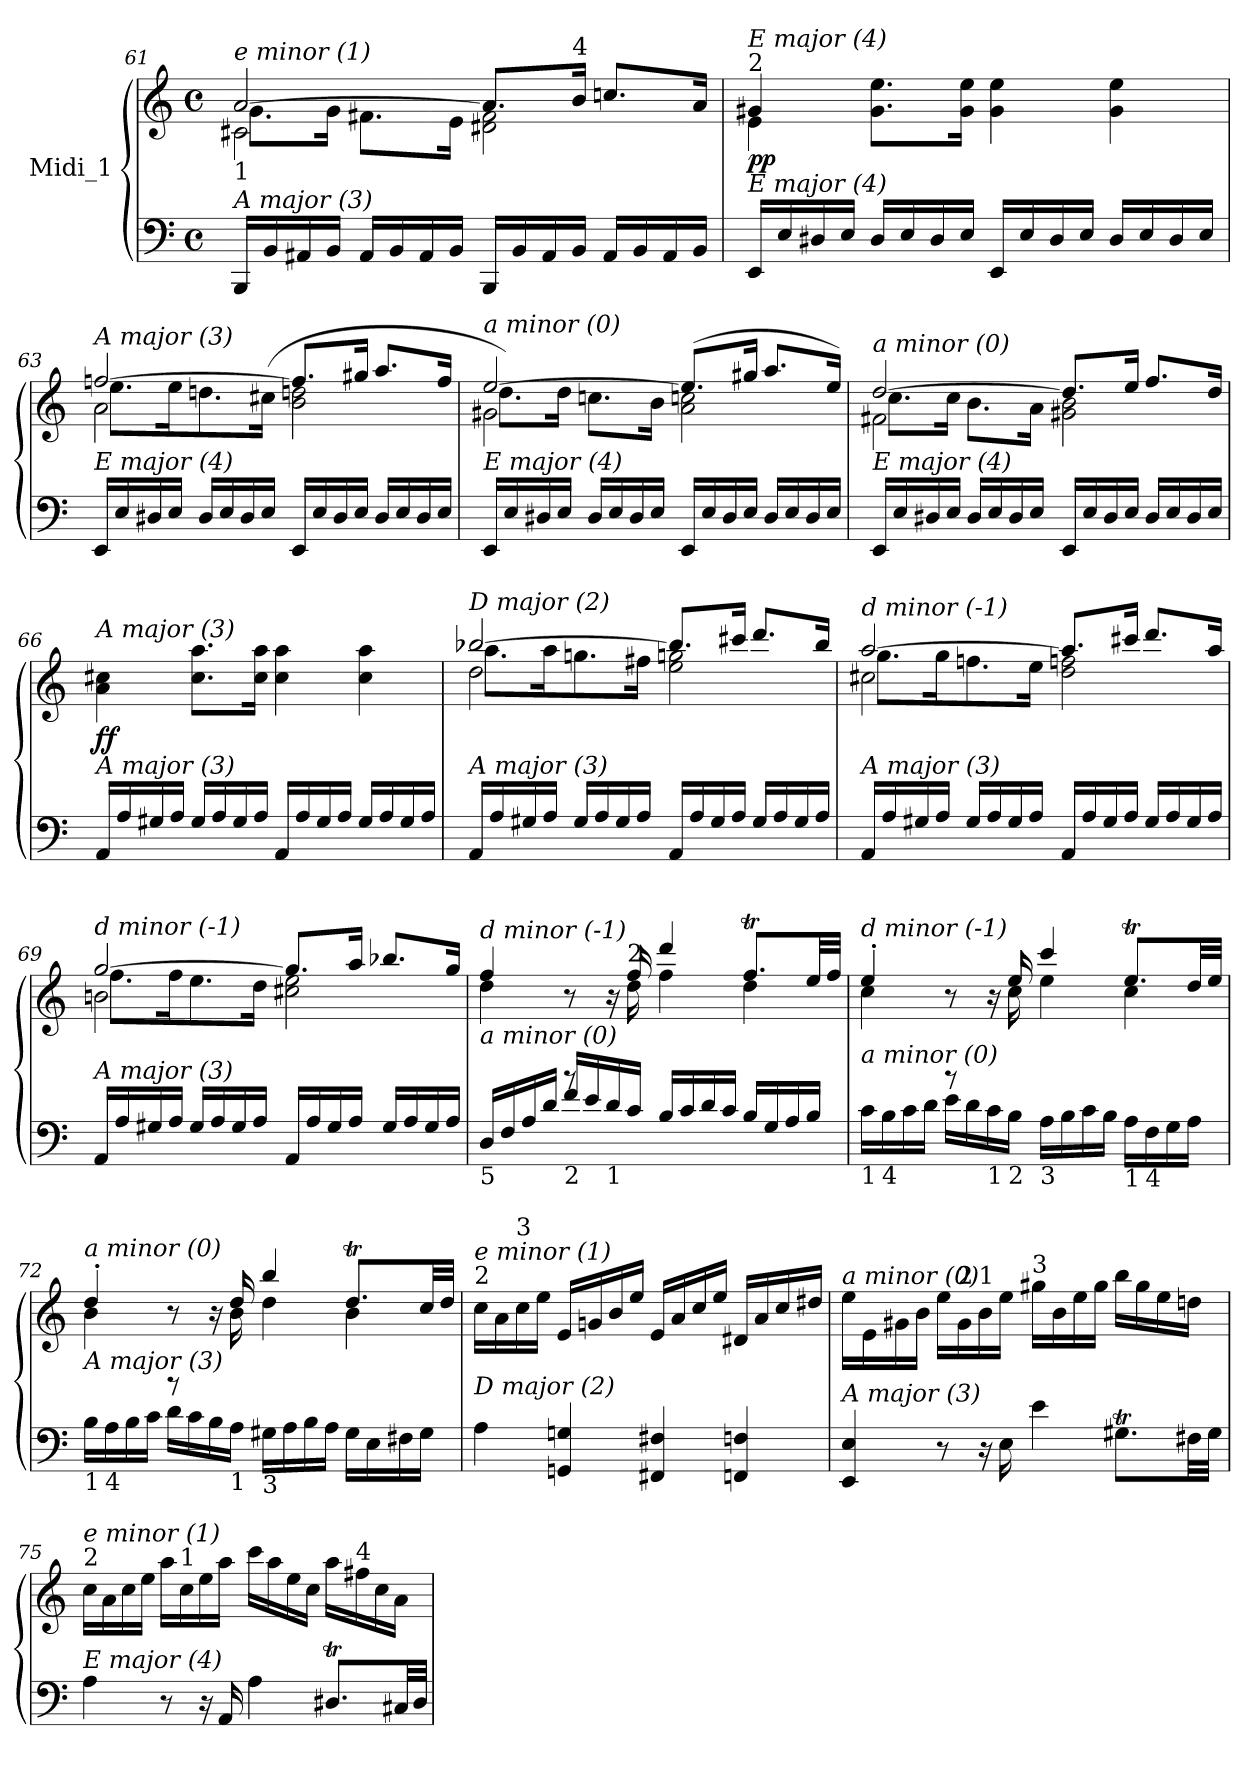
**kern	**kern	**dynam
*part1	*part1	*part1
*staff2	*staff1	*staff1/2
*I"Midi_1	*	*
!!LO:PB:g=z
*clefF4	*clefG2	*
*k[]	*k[]	*
*M4/4	*M4/4	*
*met(c)	*met(c)	*
=61	=61	=61
*^	*^	*
*	*	*	*^	*
!	!	!LO:TX:b:t=1	!	!	!
!	!	!LO:TX:i:t=e minor (1)	!	!	!
!LO:TX:i:t=A major (3)	!	!	!	!	!
2ryy	16BBB/LL	[2a/	2c#X\	8.g\L	.
.	16BB/	.	.	.	.
.	16AA#X/	.	.	.	.
.	16BB/JJ	.	.	16g\Jk	.
.	16AA#/LL	.	.	8.f#X\L	.
.	16BB/	.	.	.	.
.	16AA#/	.	.	.	.
.	16BB/JJ	.	.	16e\Jk	.
2ryy	16BBB/LL	8.a/L]	2d#X\ 2f#\	2ryy	.
.	16BB/	.	.	.	.
.	16AA#/	.	.	.	.
!	!	!LO:TX:a:t=4	!	!	!
.	16BB/JJ	16b/Jk	.	.	.
.	16AA#/LL	8.ccni/L	.	.	.
.	16BB/	.	.	.	.
.	16AA#/	.	.	.	.
.	16BB/JJ	16a/Jk	.	.	.
*	*	*	*v	*v	*
=62	=62	=62	=62	=62
*	*^	*	*	*
!	!	!	!LO:TX:a:t=2	!	!
!	!	!	!LO:TX:i:t=E major (4)	!	!
!LO:TX:i:t=E major (4)	!	!	!	!	!
!	!	!	!	!	!LO:DY:b
4ryy	2ryy	16EE/LL	4g#X/	4e\	pp
.	.	16E/	.	.	.
.	.	16D#X/	.	.	.
.	.	16E/JJ	.	.	.
4ryy	.	16D#/LL	8.g#\ 8.ee\L	2.ryy	.
.	.	16E/	.	.	.
.	.	16D#/	.	.	.
.	.	16E/JJ	16g#\ 16ee\Jk	.	.
2ryy	2ryy	16EE/LL	4g#\ 4ee\	.	.
.	.	16E/	.	.	.
.	.	16D#/	.	.	.
.	.	16E/JJ	.	.	.
.	.	16D#/LL	4g#\ 4ee\	.	.
.	.	16E/	.	.	.
.	.	16D#/	.	.	.
.	.	16E/JJ	.	.	.
!!LO:LB:g=z
=63	=63	=63	=63	=63	=63
*	*	*	*	*^	*
!	!	!	!LO:TX:i:t=A major (3)	!	!	!
!LO:TX:i:t=E major (4)	!	!	!	!	!	!
*	*v	*v	*	*	*	*
2ryy	16EE/LL	[2ffni/	2a\	8.ee\L	.
.	16E/	.	.	.	.
.	16D#X/	.	.	.	.
.	16E/JJ	.	.	16ee\K	.
.	16D#/LL	.	.	8.ddni\	.
.	16E/	.	.	.	.
.	16D#/	.	.	.	.
.	16E/JJ	.	.	(16cc#X\Jk	.
2ryy	16EE/LL	8.ff/L]	2b\ 2ddni\	2ryy	.
.	16E/	.	.	.	.
.	16D#/	.	.	.	.
.	16E/JJ	16gg#X/Jk	.	.	.
.	16D#/LL	8.aa/L	.	.	.
.	16E/	.	.	.	.
.	16D#/	.	.	.	.
.	16E/JJ	16ff/Jk	.	.	.
=64	=64	=64	=64	=64	=64
!	!	!LO:TX:i:t=a minor (0)	!	!	!
!LO:TX:i:t=E major (4)	!	!	!	!	!
2ryy	16EE/LL	[2ee/	2g#X\	8.dd\L)	.
.	16E/	.	.	.	.
.	16D#X/	.	.	.	.
.	16E/JJ	.	.	16dd\Jk	.
.	16D#/LL	.	.	8.ccni\L	.
.	16E/	.	.	.	.
.	16D#/	.	.	.	.
.	16E/JJ	.	.	16b\Jk	.
2ryy	16EE/LL	(8.ee/L]	2a\ 2ccni\	2ryy	.
.	16E/	.	.	.	.
.	16D#/	.	.	.	.
.	16E/JJ	16gg#X/Jk	.	.	.
.	16D#/LL	8.aa/L	.	.	.
.	16E/	.	.	.	.
.	16D#/	.	.	.	.
.	16E/JJ	16ee/Jk)	.	.	.
!!LO:LB:g=z	!!	!!
=65	=65	=65	=65	=65	=65
!	!	!LO:TX:i:t=a minor (0)	!	!	!
!LO:TX:i:t=E major (4)	!	!	!	!	!
2ryy	16EE/LL	[2dd/	2f#X\	8.cc\L	.
.	16E/	.	.	.	.
.	16D#X/	.	.	.	.
.	16E/JJ	.	.	16cc\Jk	.
.	16D#/LL	.	.	8.b\L	.
.	16E/	.	.	.	.
.	16D#/	.	.	.	.
.	16E/JJ	.	.	16a\Jk	.
2ryy	16EE/LL	8.dd/L]	2g#X\ 2b\	2ryy	.
.	16E/	.	.	.	.
.	16D#/	.	.	.	.
.	16E/JJ	16ee/Jk	.	.	.
.	16D#/LL	8.ff/L	.	.	.
.	16E/	.	.	.	.
.	16D#/	.	.	.	.
.	16E/JJ	16dd/Jk	.	.	.
*	*	*v	*v	*v	*
=66	=66	=66	=66
*	*^	*	*
!	!	!	!LO:TX:i:t=A major (3)	!
!LO:TX:i:t=A major (3)	!	!	!	!
!	!	!	!	!LO:DY:b
2ryy	2ryy	16AA/LL	4a\ 4cc#X\	ff
.	.	16A/	.	.
.	.	16G#X/	.	.
.	.	16A/JJ	.	.
.	.	16G#/LL	8.cc#\ 8.aa\L	.
.	.	16A/	.	.
.	.	16G#/	.	.
.	.	16A/JJ	16cc#\ 16aa\Jk	.
2ryy	2ryy	16AA/LL	4cc#\ 4aa\	.
.	.	16A/	.	.
.	.	16G#/	.	.
.	.	16A/JJ	.	.
.	.	16G#/LL	4cc#\ 4aa\	.
.	.	16A/	.	.
.	.	16G#/	.	.
.	.	16A/JJ	.	.
!!LO:LB:g=z
=67	=67	=67	=67	=67
*	*	*	*^	*
*	*	*	*	*^	*
!	!	!	!LO:TX:i:t=D major (2)	!	!	!
!LO:TX:i:t=A major (3)	!	!	!	!	!	!
*	*v	*v	*	*	*	*
2ryy	16AA/LL	[2bb-X/	2dd\	8.aa\L	.
.	16A/	.	.	.	.
.	16G#X/	.	.	.	.
.	16A/JJ	.	.	16aa\K	.
.	16G#/LL	.	.	8.ggni\	.
.	16A/	.	.	.	.
.	16G#/	.	.	.	.
.	16A/JJ	.	.	16ff#X\Jk	.
2ryy	16AA/LL	8.bb-/L]	2ee\ 2ggni\	2ryy	.
.	16A/	.	.	.	.
.	16G#/	.	.	.	.
.	16A/JJ	16ccc#X/Jk	.	.	.
.	16G#/LL	8.ddd/L	.	.	.
.	16A/	.	.	.	.
.	16G#/	.	.	.	.
.	16A/JJ	16bb-/Jk	.	.	.
=68	=68	=68	=68	=68	=68
!	!	!LO:TX:i:t=d minor (-1)	!	!	!
!LO:TX:i:t=A major (3)	!	!	!	!	!
2ryy	16AA/LL	[2aa/	2cc#X\	8.gg\L	.
.	16A/	.	.	.	.
.	16G#X/	.	.	.	.
.	16A/JJ	.	.	16gg\K	.
.	16G#/LL	.	.	8.ffni\	.
.	16A/	.	.	.	.
.	16G#/	.	.	.	.
.	16A/JJ	.	.	16ee\Jk	.
2ryy	16AA/LL	8.aa/L]	2dd\ 2ffni\	2ryy	.
.	16A/	.	.	.	.
.	16G#/	.	.	.	.
.	16A/JJ	16ccc#X/Jk	.	.	.
.	16G#/LL	8.ddd/L	.	.	.
.	16A/	.	.	.	.
.	16G#/	.	.	.	.
.	16A/JJ	16aa/Jk	.	.	.
!!LO:PB:g=z	!!	!!
=69	=69	=69	=69	=69	=69
!	!	!LO:TX:i:t=d minor (-1)	!	!	!
!LO:TX:i:t=A major (3)	!	!	!	!	!
2ryy	16AA/LL	[2gg/	2bni\	8.ff\L	.
.	16A/	.	.	.	.
.	16G#X/	.	.	.	.
.	16A/JJ	.	.	16ff\K	.
.	16G#/LL	.	.	8.ee\	.
.	16A/	.	.	.	.
.	16G#/	.	.	.	.
.	16A/JJ	.	.	16dd\Jk	.
2ryy	16AA/LL	8.gg/L]	2cc#X\ 2ee\	2ryy	.
.	16A/	.	.	.	.
.	16G#/	.	.	.	.
.	16A/JJ	16aa/Jk	.	.	.
.	16G#/LL	8.bb-X/L	.	.	.
.	16A/	.	.	.	.
.	16G#/	.	.	.	.
.	16A/JJ	16gg/Jk	.	.	.
*	*	*	*v	*v	*
=70	=70	=70	=70	=70
*	*^	*	*	*
!	!	!	!LO:TX:i:t=d minor (-1)	!	!
!LO:TX:b:t=5	!	!	!	!	!
!LO:TX:i:t=a minor (0)	!	!	!	!	!
4ryy	2ryy	16D/LL	4ff/	4dd\	.
.	.	16F/	.	.	.
.	.	16A/	.	.	.
.	.	16d/JJ	.	.	.
!LO:TX:b:t=2	!	!	!	!	!
8rb	.	16f/LL	8r	8.ryy	.
.	.	16e/	.	.	.
!LO:TX:b:t=1	!	!	!	!	!
16ryy	.	16d/	16r	.	.
!	!	!	!LO:TX:a:t=2	!	!
2ryy	.	16c/JJ	16ff/	16dd\	.
.	2ryy	16B/LL	4ddd/	4ff\	.
.	.	16c/	.	.	.
.	.	16d/	.	.	.
.	.	16c/JJ	.	.	.
.	.	16B/LL	8.ffT/L	4dd\	.
.	.	16G/	.	.	.
.	.	16A/	.	.	.
16ryy	.	16B/JJ	32ee/LL	.	.
.	.	.	32ff/JJJ	.	.
*	*v	*v	*	*	*
!!LO:LB:g=z	!!
=71	=71	=71	=71	=71
!	!	!LO:TX:i:t=d minor (-1)	!	!
!LO:TX:b:t=1	!	!	!	!
!LO:TX:i:t=a minor (0)	!	!	!	!
4ryy	16c\LL	4ee'/	4cc\	.
!	!LO:TX:b:t=4	!	!	!
.	16B\	.	.	.
.	16c\	.	.	.
.	16d\JJ	.	.	.
8rb	16e\LL	8r	8.ryy	.
.	16d\	.	.	.
!LO:TX:b:t=1	!	!	!	!
16ryy	16c\	16r	.	.
!LO:TX:b:t=2	!	!	!	!
2ryy	16B\JJ	16ee/	16cc\	.
!	!LO:TX:b:t=3	!	!	!
.	16A\LL	4ccc/	4ee\	.
.	16B\	.	.	.
.	16c\	.	.	.
.	16B\JJ	.	.	.
!	!LO:TX:b:t=1	!	!	!
.	16A\LL	8.eet/L	4cc\	.
!	!LO:TX:b:t=4	!	!	!
.	16F\	.	.	.
.	16G\	.	.	.
16ryy	16A\JJ	32dd/LL	.	.
.	.	32ee/JJJ	.	.
=72	=72	=72	=72	=72
!	!	!LO:TX:i:t=a minor (0)	!	!
!LO:TX:b:t=1	!	!	!	!
!LO:TX:i:t=A major (3)	!	!	!	!
4ryy	16B\LL	4dd'/	4b\	.
!	!LO:TX:b:t=4	!	!	!
.	16A\	.	.	.
.	16B\	.	.	.
.	16c\JJ	.	.	.
8rb	16d\LL	8r	8.ryy	.
.	16c\	.	.	.
16ryy	16B\	16r	.	.
!LO:TX:b:t=1	!	!	!	!
2ryy	16A\JJ	16dd/	16b\	.
!	!LO:TX:b:t=3	!	!	!
.	16G#X\LL	4bb/	4dd\	.
.	16A\	.	.	.
.	16B\	.	.	.
.	16A\JJ	.	.	.
.	16G#\LL	8.ddT/L	4b\	.
.	16E\	.	.	.
.	16F#X\	.	.	.
16ryy	16G#\JJ	32cc/LL	.	.
.	.	32dd/JJJ	.	.
*v	*v	*	*	*
*	*v	*v	*
!!LO:LB:g=z
=73	=73	=73
!	!LO:TX:a:t=2	!
!	!LO:TX:i:t=e minor (1)	!
!LO:TX:i:t=D major (2)	!	!
4A\	16cc\LL	.
.	16a\	.
!	!LO:TX:a:t=3	!
.	16cc\	.
.	16ee\JJ	.
4GGni/ 4Gni/	16e/LL	.
.	16gni/	.
.	16b/	.
.	16ee/JJ	.
4FF#X/ 4F#X/	16e/LL	.
.	16a/	.
.	16cc/	.
.	16ee/JJ	.
4FFn/ 4Fn/	16d#X/LL	.
.	16a/	.
.	16cc/	.
.	16dd#X/JJ	.
=74	=74	=74
!	!LO:TX:i:t=a minor (0)	!
!LO:TX:i:t=A major (3)	!	!
4EE/ 4E/	16ee\LL	.
.	16e\	.
.	16g#X\	.
.	16b\JJ	.
8r	16ee\LL	.
!	!LO:TX:a:t=2	!
.	16g#\	.
!	!LO:TX:a:t=1	!
16r	16b\	.
16E\	16ee\JJ	.
!	!LO:TX:a:t=3	!
4e\	16gg#X\LL	.
.	16b\	.
.	16ee\	.
.	16gg#\JJ	.
8.G#Xt\L	16bb\LL	.
.	16gg#\	.
.	16ee\	.
32F#X\LL	16ddni\JJ	.
32G#\JJJ	.	.
!!LO:LB:g=z
=75	=75	=75
!	!LO:TX:a:t=2	!
!	!LO:TX:i:t=e minor (1)	!
!LO:TX:i:t=E major (4)	!	!
4A\	16cc\LL	.
.	16a\	.
.	16cc\	.
.	16ee\JJ	.
8r	16aa\LL	.
!	!LO:TX:a:t=1	!
.	16cc\	.
16r	16ee\	.
16AA/	16aa\JJ	.
4A\	16ccc\LL	.
.	16aa\	.
.	16ee\	.
.	16cc\JJ	.
8.D#Xt/L	16aa\LL	.
!	!LO:TX:a:t=4	!
.	16ff#X\	.
.	16cc\	.
32C#X/LL	16a\JJ	.
32D#/JJJ	.	.
=	=	=
*-	*-	*-
